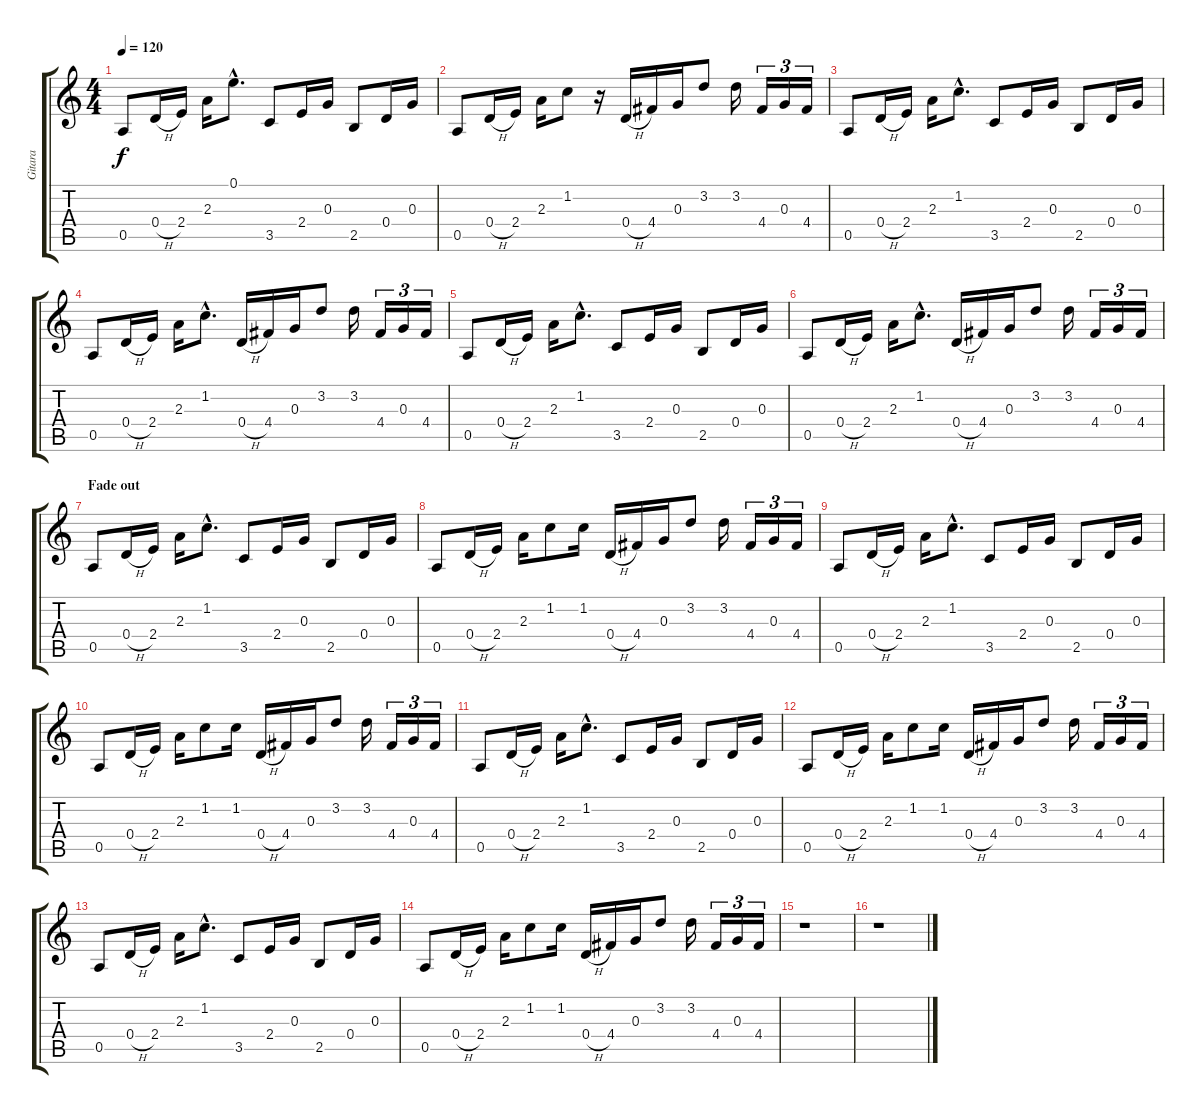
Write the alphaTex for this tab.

\track ("Gitara" "Gitara") {instrument acousticguitarsteel}
\staff {score tabs}
\tuning (E4 B3 G3 D3 A2 E2) {hide}
\ts (4 4)
\tempo 120
\clef g2
\ks c
0.5.8{dy f} 0.4{h}.16 2.4.16 2.3.16 0.1{hac}.8{d} 3.5.8 2.4.16 0.3.16 2.5.8 0.4.16 0.3.16 |
0.5.8 0.4{h}.16 2.4.16 2.3.16 1.2.8 r.16 0.4{h}.16 4.4.16 0.3.16 3.2.8 3.2.16 4.4.16{tu (3 2)} 0.3.16{tu (3 2)} 4.4.16{tu (3 2)} |
0.5.8 0.4{h}.16 2.4.16 2.3.16 1.2{hac}.8{d} 3.5.8 2.4.16 0.3.16 2.5.8 0.4.16 0.3.16 |
0.5.8 0.4{h}.16 2.4.16 2.3.16 1.2{hac}.8{d} 0.4{h}.16 4.4.16 0.3.16 3.2.8 3.2.16 4.4.16{tu (3 2)} 0.3.16{tu (3 2)} 4.4.16{tu (3 2)} |
0.5.8 0.4{h}.16 2.4.16 2.3.16 1.2{hac}.8{d} 3.5.8 2.4.16 0.3.16 2.5.8 0.4.16 0.3.16 |
0.5.8 0.4{h}.16 2.4.16 2.3.16 1.2{hac}.8{d} 0.4{h}.16 4.4.16 0.3.16 3.2.8 3.2.16 4.4.16{tu (3 2)} 0.3.16{tu (3 2)} 4.4.16{tu (3 2)} |
\section ("" "Fade out")
0.5.8 0.4{h}.16 2.4.16 2.3.16 1.2{hac}.8{d} 3.5.8 2.4.16 0.3.16 2.5.8 0.4.16 0.3.16 |
0.5.8 0.4{h}.16 2.4.16 2.3.16 1.2.8 1.2.16 0.4{h}.16 4.4.16 0.3.16 3.2.8 3.2.16 4.4.16{tu (3 2)} 0.3.16{tu (3 2)} 4.4.16{tu (3 2)} |
0.5.8 0.4{h}.16 2.4.16 2.3.16 1.2{hac}.8{d} 3.5.8 2.4.16 0.3.16 2.5.8 0.4.16 0.3.16 |
0.5.8 0.4{h}.16 2.4.16 2.3.16 1.2.8 1.2.16 0.4{h}.16 4.4.16 0.3.16 3.2.8 3.2.16 4.4.16{tu (3 2)} 0.3.16{tu (3 2)} 4.4.16{tu (3 2)} |
0.5.8 0.4{h}.16 2.4.16 2.3.16 1.2{hac}.8{d} 3.5.8 2.4.16 0.3.16 2.5.8 0.4.16 0.3.16 |
0.5.8 0.4{h}.16 2.4.16 2.3.16 1.2.8 1.2.16 0.4{h}.16 4.4.16 0.3.16 3.2.8 3.2.16 4.4.16{tu (3 2)} 0.3.16{tu (3 2)} 4.4.16{tu (3 2)} |
0.5.8 0.4{h}.16 2.4.16 2.3.16 1.2{hac}.8{d} 3.5.8 2.4.16 0.3.16 2.5.8 0.4.16 0.3.16 |
0.5.8 0.4{h}.16 2.4.16 2.3.16 1.2.8 1.2.16 0.4{h}.16 4.4.16 0.3.16 3.2.8 3.2.16 4.4.16{tu (3 2)} 0.3.16{tu (3 2)} 4.4.16{tu (3 2)} |
r.1 |
r.1
